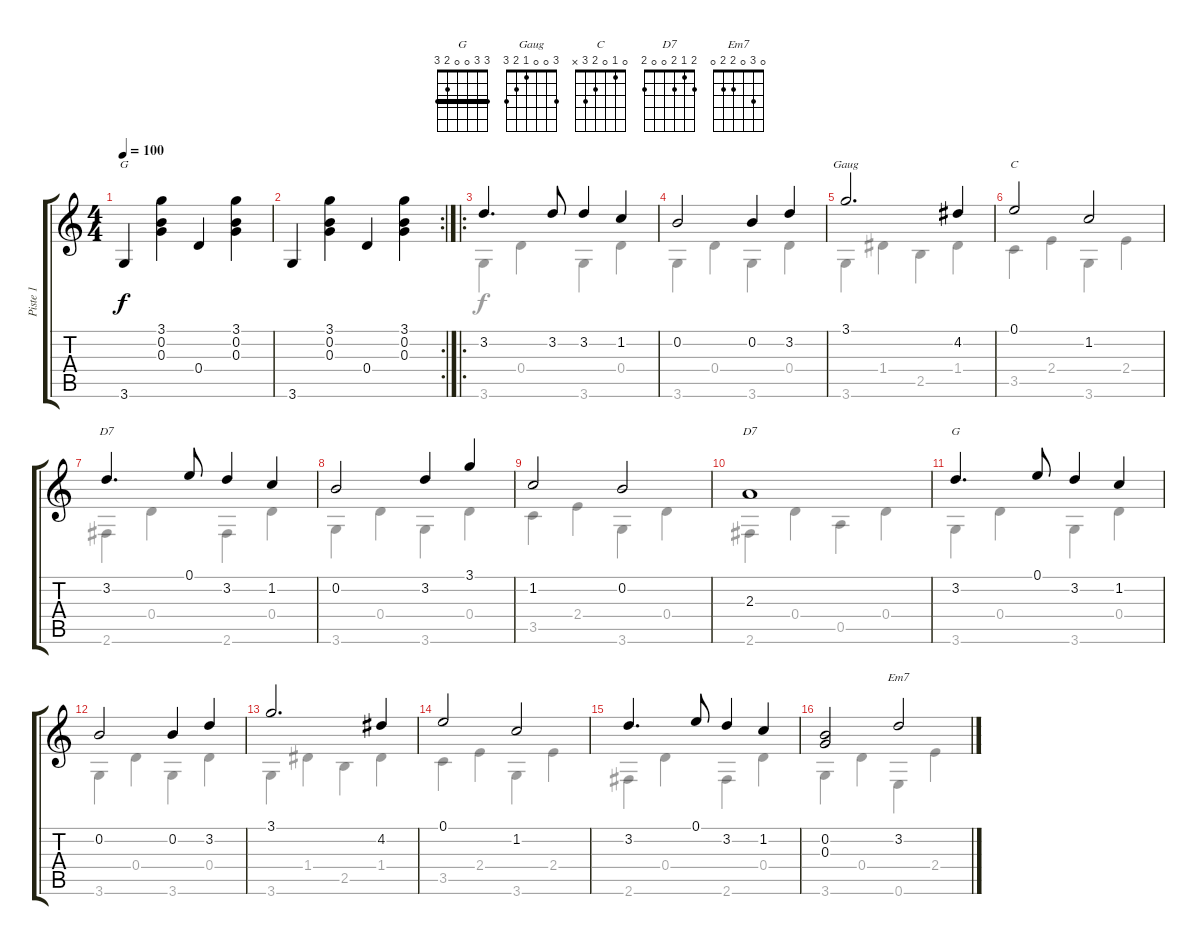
\track ("Piste 1" "Piste 1") {instrument acousticguitarnylon}
\staff {score tabs}
\tuning (E4 B3 G3 D3 A2 E2) {hide}
\chord ("G" 3 0 0 0 2 3)
\chord ("Gaug" 3 0 0 1 2 3)
\chord ("C" 0 1 0 2 3 x)
\chord ("D7" x 3 x x x 2)
\chord ("D7" 2 1 2 0 0 2)
\chord ("G" 3 3 0 0 2 3) {barre 3}
\chord ("Em7" 0 3 0 2 2 0)
\voice
\ts (4 4)
\tempo 100
\clef g2
\ks c
3.6.4{ch "G" dy f instrument acousticguitarnylon} (3.1 0.2 0.3).4 0.4.4 (3.1 0.2 0.3).4 |
\rc 2
3.6.4 (3.1 0.2 0.3).4 0.4.4 (3.1 0.2 0.3).4 |
\ro
3.2.4{d} 3.2.8 3.2.4 1.2.4 |
0.2.2 0.2.4 3.2.4 |
3.1.2{d ch "Gaug"} 4.2.4 |
0.1.2{ch "C"} 1.2.2 |
3.2.4{d ch "D7"} 0.1.8 3.2.4 1.2.4 |
0.2.2 3.2.4 3.1.4 |
1.2.2 0.2.2 |
2.3.1{ch "D7"} |
3.2.4{d ch "G"} 0.1.8 3.2.4 1.2.4 |
0.2.2 0.2.4 3.2.4 |
3.1.2{d} 4.2.4 |
0.1.2 1.2.2 |
3.2.4{d} 0.1.8 3.2.4 1.2.4 |
(0.2 0.3).2 3.2.2{ch "Em7"}
\voice
\clef g2
\ottava regular
\simile none
\ks c
|
|
3.6.4 0.4.4 3.6.4 0.4.4 |
3.6.4 0.4.4 3.6.4 0.4.4 |
3.6.4 1.4.4 2.5.4 1.4.4 |
3.5.4 2.4.4 3.6.4 2.4.4 |
2.6.4 0.4.4 2.6.4 0.4.4 |
3.6.4 0.4.4 3.6.4 0.4.4 |
3.5.4 2.4.4 3.6.4 0.4.4 |
2.6.4 0.4.4 0.5.4 0.4.4 |
3.6.4 0.4.4 3.6.4 0.4.4 |
3.6.4 0.4.4 3.6.4 0.4.4 |
3.6.4 1.4.4 2.5.4 1.4.4 |
3.5.4 2.4.4 3.6.4 2.4.4 |
2.6.4 0.4.4 2.6.4 0.4.4 |
3.6.4 0.4.4 0.6.4 2.4.4
